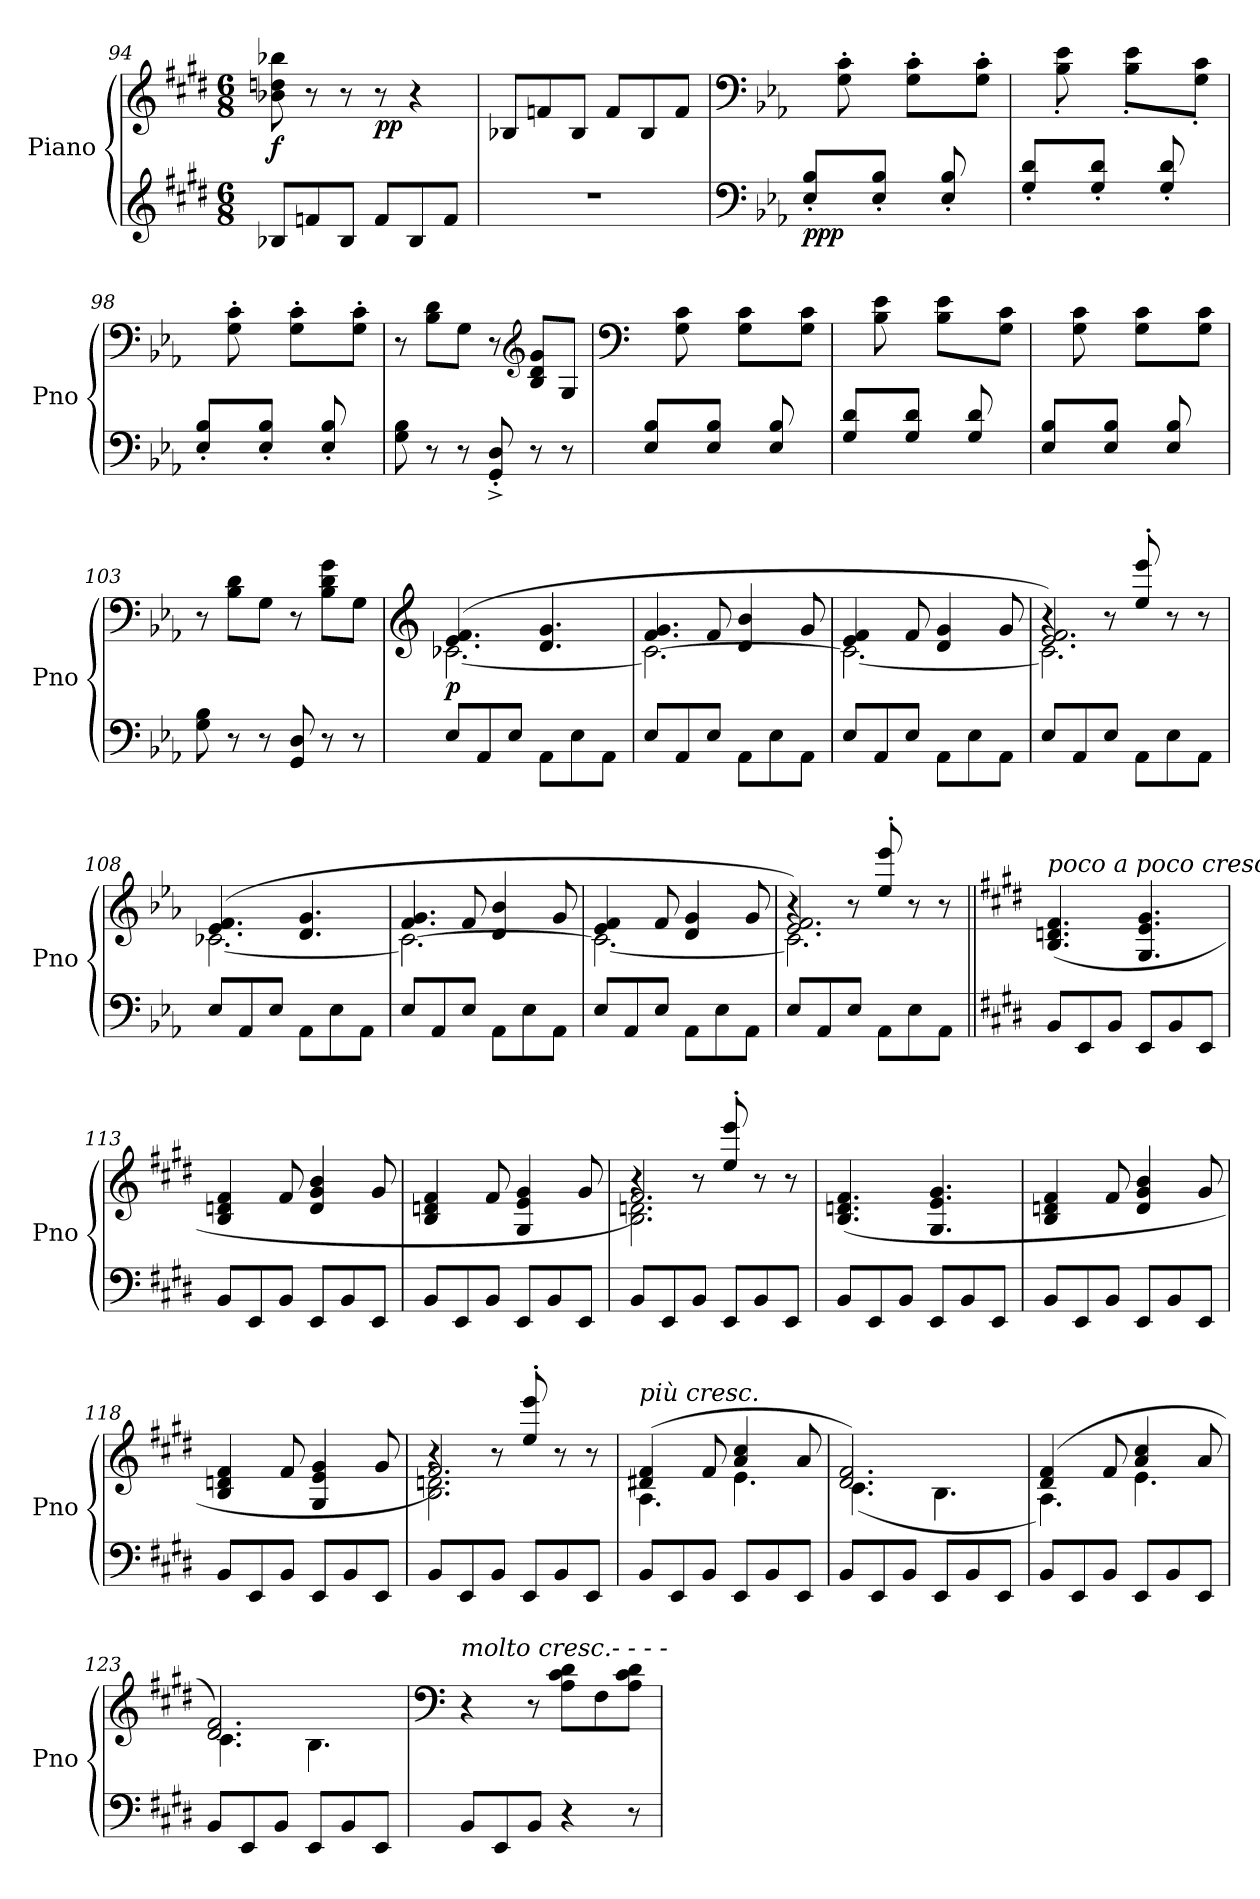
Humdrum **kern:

**kern	**kern	**dynam
*part1	*part1	*part1
*staff2	*staff1	*staff1/2
*I"Piano	*	*
*I'Pno	*	*
*clefG2	*clefG2	*
*k[f#c#g#d#]	*k[f#c#g#d#]	*
*M6/8	*M6/8	*
=94	=94	=94
!	!	!LO:DY:b
8B-X/L	8b-X\ 8ddn\ 8bb-X\	f
8fn/	8r	.
8B-/J	8r	.
!	!	!LO:DY:b
8f/L	8r	pp
8B-/	4r	.
8f/J	.	.
=95	=95	=95
2.r	8B-X/L	.
.	8fn/	.
.	8B-/J	.
.	8f/L	.
.	8B-/	.
.	8f/J	.
=96	=96	=96
*clefF4	*clefF4	*
*k[b-e-a-]	*k[b-e-a-]	*
*^	*	*
!	!	!	!LO:DY:b=2
8E-/' 8B-/'L	8ryy	8ryy	ppp
8ryy	8ryy	8G\' 8c\'	.
8E-/' 8B-/'J	2ryy	8ryy	.
8ryy	.	8G\' 8c\'L	.
8E-/' 8B-/'	.	8ryy	.
8ryy	.	8G\' 8c\'J	.
*v	*v	*	*
=97	=97	=97
*	*^	*
8G/' 8d/'L	2.ryy	8ryy	.
8ryy	.	8B-\' 8e-\'	.
8G/' 8d/'J	.	8ryy	.
8ryy	.	8B-\' 8e-\'L	.
8G/' 8d/'	.	8ryy	.
8ryy	.	8G\' 8c\'J	.
*	*v	*v	*
!!LO:LB:g=z
=98	=98	=98
*^	*	*
8E-/' 8B-/'L	8ryy	8ryy	.
8ryy	8ryy	8G\' 8c\'	.
8E-/' 8B-/'J	2ryy	8ryy	.
8ryy	.	8G\' 8c\'L	.
8E-/' 8B-/'	.	8ryy	.
8ryy	.	8G\' 8c\'J	.
*v	*v	*	*
=99	=99	=99
8G\ 8B-\	8r	.
8r	8B-\ 8d\L	.
8r	8G\J	.
8GG/'^ 8D/'^	8r	.
*	*clefG2	*
8r	8B-/ 8d/ 8g/L	.
8r	8G/J	.
=100	=100	=100
*	*clefF4	*
*^	*	*
8E-/ 8B-/L	8ryy	8ryy	.
8ryy	8ryy	8G\ 8c\	.
8E-/ 8B-/J	2ryy	8ryy	.
8ryy	.	8G\ 8c\L	.
8E-/ 8B-/	.	8ryy	.
8ryy	.	8G\ 8c\J	.
*v	*v	*	*
=101	=101	=101
*	*^	*
8G/ 8d/L	2.ryy	8ryy	.
8ryy	.	8B-\ 8e-\	.
8G/ 8d/J	.	8ryy	.
8ryy	.	8B-\ 8e-\L	.
8G/ 8d/	.	8ryy	.
8ryy	.	8G\ 8c\J	.
*	*v	*v	*
=102	=102	=102
*^	*	*
8E-/ 8B-/L	8ryy	8ryy	.
8ryy	8ryy	8G\ 8c\	.
8E-/ 8B-/J	2ryy	8ryy	.
8ryy	.	8G\ 8c\L	.
8E-/ 8B-/	.	8ryy	.
8ryy	.	8G\ 8c\J	.
*v	*v	*	*
=103	=103	=103
8G\ 8B-\	8r	.
8r	8B-\ 8d\L	.
8r	8G\J	.
8GG/ 8D/	8r	.
8r	8B-\ 8d\ 8g\L	.
8r	8G\J	.
!!LO:LB:g=z
=104	=104	=104
*	*clefG2	*
*	*^	*
!	!	!	!LO:DY:b
8E-/L	(>4.e-/ 4.f/	[2.c-X\	p
8AA-/	.	.	.
8E-/J	.	.	.
8AA-\L	4.d/ 4.g/	.	.
8E-\	.	.	.
8AA-\J	.	.	.
=105	=105	=105	=105
*	*	*^	*
8E-/L	4.f/ 4.g/	4ryy	2.c-\_	.
8AA-/	.	.	.	.
8E-/J	.	8f/	.	.
8AA-\L	4d/ 4b-/	8ryy	.	.
8E-\	.	4ryy	.	.
8AA-\J	8g/	.	.	.
*	*	*v	*v	*
=106	=106	=106	=106
8E-/L	4e-/ 4f/	2.c-\_	.
8AA-/	.	.	.
8E-/J	8f/	.	.
8AA-\L	4d/ 4g/	.	.
8E-\	.	.	.
8AA-\J	8g/	.	.
=107	=107	=107	=107
*	*	*^	*
8E-/L	4r)	2.e-/ 2.f/	2.c-\]	.
8AA-/	.	.	.	.
8E-/J	8r	.	.	.
8AA-\L	8ee-/' 8eee-/'	.	.	.
8E-\	8r	.	.	.
8AA-\J	8r	.	.	.
*	*	*v	*v	*
=108	=108	=108	=108
8E-/L	(>4.e-/ 4.f/	[2.c-X\	.
8AA-/	.	.	.
8E-/J	.	.	.
8AA-\L	4.d/ 4.g/	.	.
8E-\	.	.	.
8AA-\J	.	.	.
=109	=109	=109	=109
*	*	*^	*
8E-/L	4.f/ 4.g/	4ryy	2.c-\_	.
8AA-/	.	.	.	.
8E-/J	.	8f/	.	.
8AA-\L	4d/ 4b-/	8ryy	.	.
8E-\	.	4ryy	.	.
8AA-\J	8g/	.	.	.
*	*	*v	*v	*
!!LO:LB:g=z
=110	=110	=110	=110
8E-/L	4e-/ 4f/	2.c-\_	.
8AA-/	.	.	.
8E-/J	8f/	.	.
8AA-\L	4d/ 4g/	.	.
8E-\	.	.	.
8AA-\J	8g/	.	.
=111	=111	=111	=111
*	*	*^	*
8E-/L	4r)	2.e-/ 2.f/	2.c-\]	.
8AA-/	.	.	.	.
8E-/J	8r	.	.	.
8AA-\L	8ee-/' 8eee-/'	.	.	.
8E-\	8r	.	.	.
8AA-\J	8r	.	.	.
*	*v	*v	*v	*
=112||	=112||	=112||
*k[f#c#g#d#]	*k[f#c#g#d#]	*
!	!LO:TX:a:i:t=poco a poco cresc.	!
8BB/L	(>4.B/ 4.dn/ 4.f#/	.
8EE/	.	.
8BB/J	.	.
8EE/L	4.G#/ 4.e/ 4.g#/	.
8BB/	.	.
8EE/J	.	.
=113	=113	=113
8BB/L	4B/ 4dn/ 4f#/	.
8EE/	.	.
8BB/J	8f#/	.
8EE/L	4d/ 4g#/ 4b/	.
8BB/	.	.
8EE/J	8g#/	.
=114	=114	=114
8BB/L	4B/ 4dn/ 4f#/	.
8EE/	.	.
8BB/J	8f#/	.
8EE/L	4G#/ 4e/ 4g#/	.
8BB/	.	.
8EE/J	8g#/	.
!!LO:LB:g=z
=115	=115	=115
*	*^	*
*	*	*^	*
8BB/L	4r)	2.B\ 2.dn\	2.f#/	.
8EE/	.	.	.	.
8BB/J	8r	.	.	.
8EE/L	8ee/' 8eee/'	.	.	.
8BB/	8r	.	.	.
8EE/J	8r	.	.	.
*	*v	*v	*v	*
=116	=116	=116
8BB/L	(>4.B/ 4.dn/ 4.f#/	.
8EE/	.	.
8BB/J	.	.
8EE/L	4.G#/ 4.e/ 4.g#/	.
8BB/	.	.
8EE/J	.	.
=117	=117	=117
8BB/L	4B/ 4dn/ 4f#/	.
8EE/	.	.
8BB/J	8f#/	.
8EE/L	4d/ 4g#/ 4b/	.
8BB/	.	.
8EE/J	8g#/	.
=118	=118	=118
8BB/L	4B/ 4dn/ 4f#/	.
8EE/	.	.
8BB/J	8f#/	.
8EE/L	4G#/ 4e/ 4g#/	.
8BB/	.	.
8EE/J	8g#/	.
=119	=119	=119
*	*^	*
*	*	*^	*
8BB/L	4r)	2.B\ 2.dn\	2.f#/	.
8EE/	.	.	.	.
8BB/J	8r	.	.	.
8EE/L	8ee/' 8eee/'	.	.	.
8BB/	8r	.	.	.
8EE/J	8r	.	.	.
*	*	*v	*v	*
=120	=120	=120	=120
!	!LO:TX:a:i:t=più cresc.	!	!
8BB/L	(>4d#X/ 4f#/	4.A\	.
8EE/	.	.	.
8BB/J	8f#/	.	.
8EE/L	4a/ 4cc#/	4.e\	.
8BB/	.	.	.
8EE/J	8a/	.	.
!!LO:LB:g=z	!!
=121	=121	=121	=121
8BB/L	2.d#/ 2.f#/)	(<4.c#\	.
8EE/	.	.	.
8BB/J	.	.	.
8EE/L	.	4.B\	.
8BB/	.	.	.
8EE/J	.	.	.
=122	=122	=122	=122
8BB/L	(>4d#/ 4f#/	4.A\)	.
8EE/	.	.	.
8BB/J	8f#/	.	.
8EE/L	4a/ 4cc#/	4.e\	.
8BB/	.	.	.
8EE/J	8a/	.	.
=123	=123	=123	=123
8BB/L	2.d#/ 2.f#/)	4.c#\	.
8EE/	.	.	.
8BB/J	.	.	.
8EE/L	.	4.B\	.
8BB/	.	.	.
8EE/J	.	.	.
*	*v	*v	*
=124	=124	=124
*	*clefF4	*
!	!LO:TX:a:i:t=molto cresc.- - - -	!
8BB/L	4r	.
8EE/	.	.
8BB/J	8r	.
4r	8A\ 8c#\ 8d#\L	.
.	8F#\	.
8r	8A\ 8c#\ 8d#\J	.
=	=	=
*-	*-	*-
